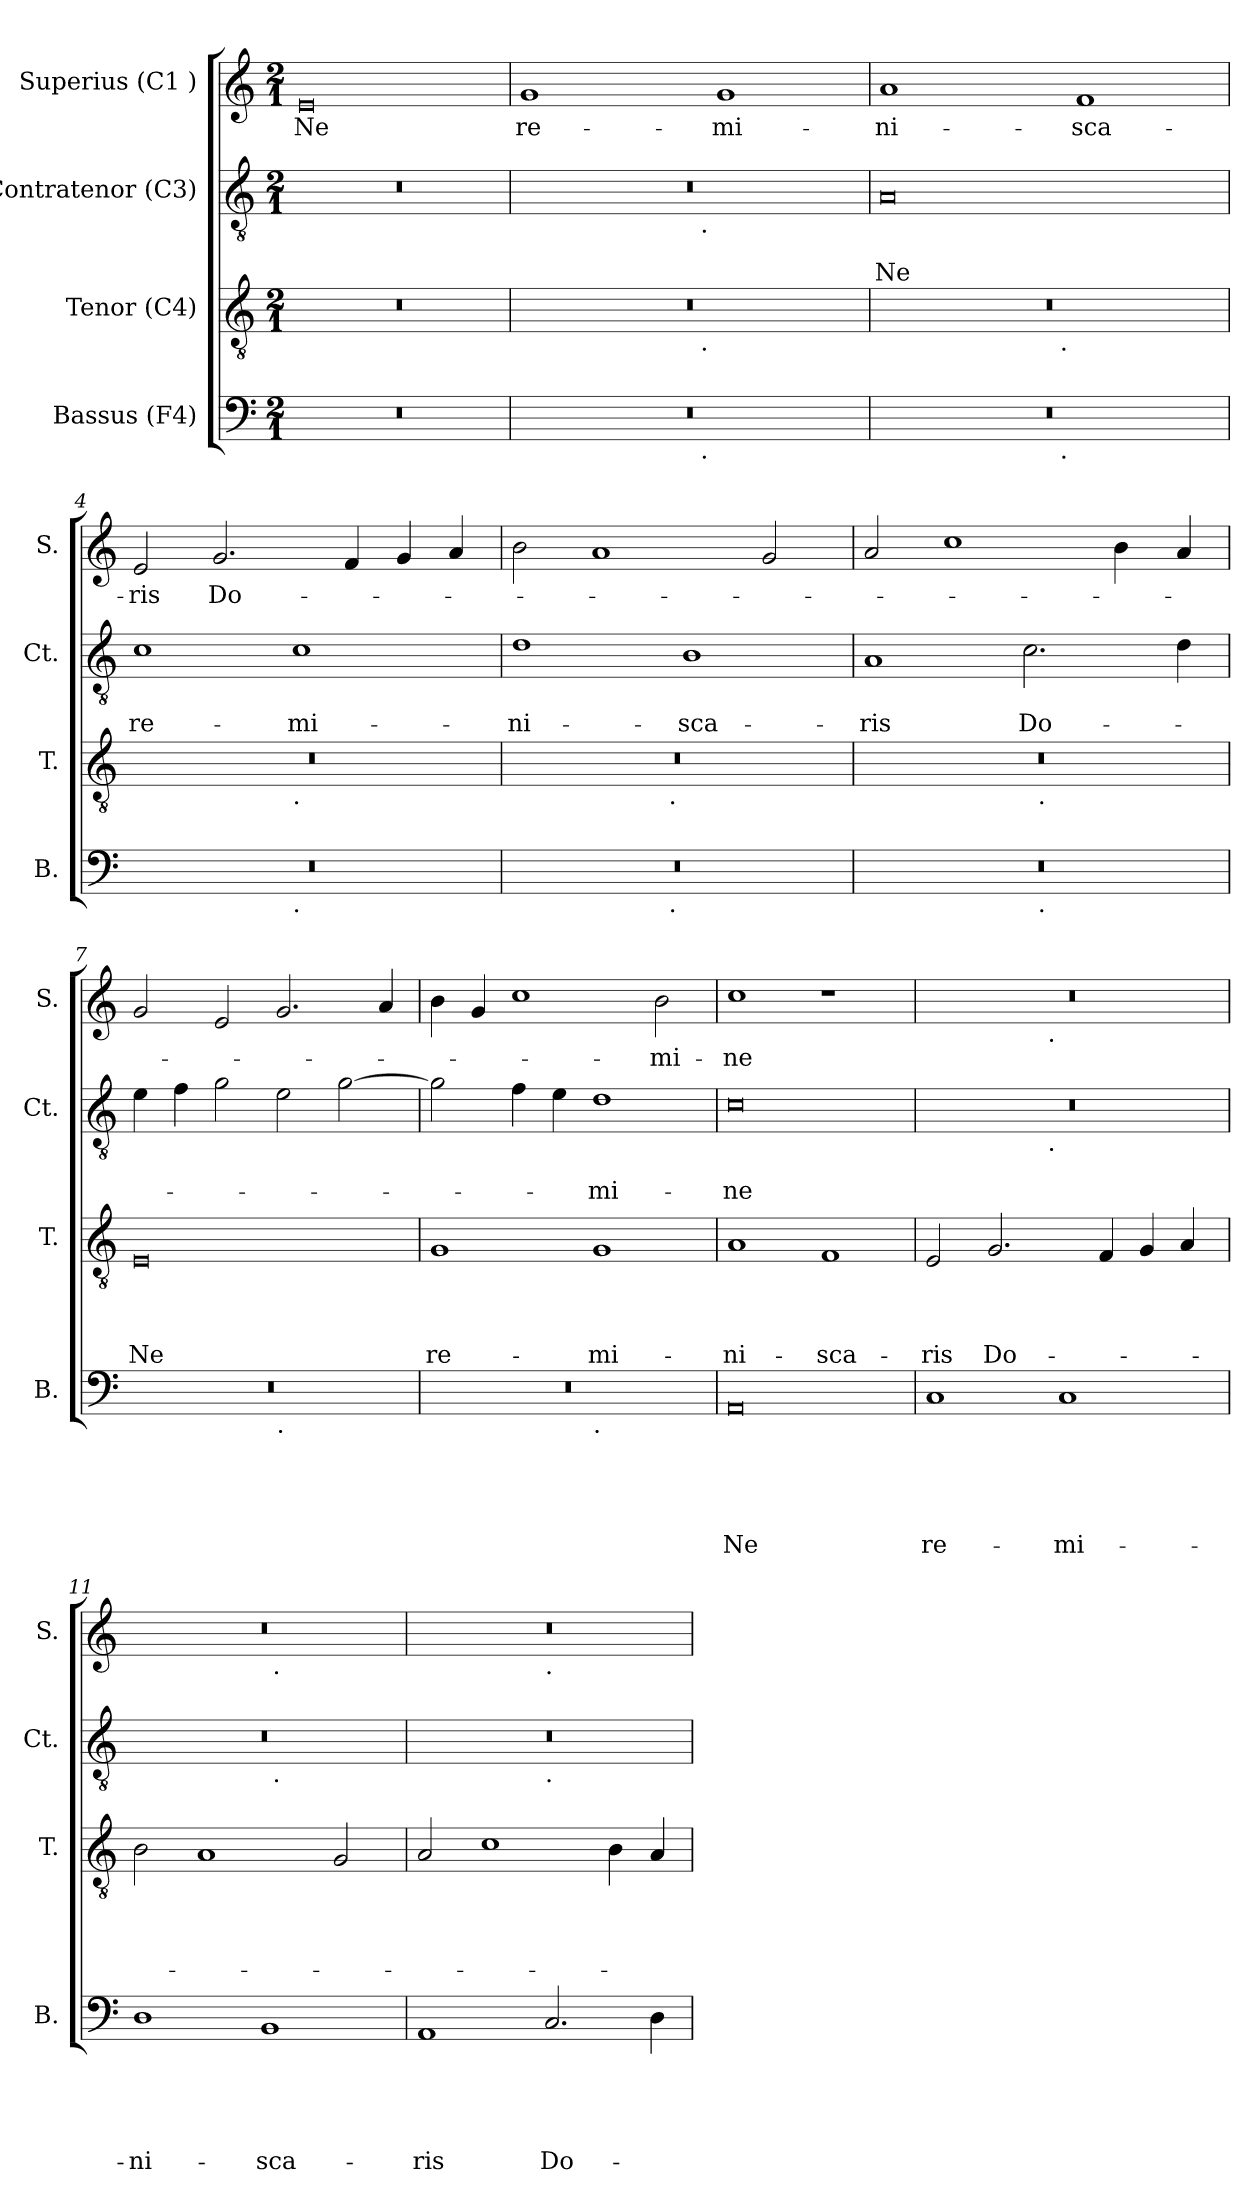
**kern	**text	**text	**text	**text	**text	**kern	**text	**text	**text	**text	**kern	**text	**text	**kern	**text
*part4	*part4	*part4	*part4	*part4	*part4	*part3	*part3	*part3	*part3	*part3	*part2	*part2	*part2	*part1	*part1
*staff4	*staff4	*staff4	*staff4	*staff4	*staff4	*staff3	*staff3	*staff3	*staff3	*staff3	*staff2	*staff2	*staff2	*staff1	*staff1
*I"Bassus (F4)	*	*	*	*	*	*I"Tenor (C4)	*	*	*	*	*I"Contratenor (C3)	*	*	*I"Superius (C1 )	*
*I'B.	*	*	*	*	*	*I'T.	*	*	*	*	*I'Ct.	*	*	*I'S.	*
*clefF4	*	*	*	*	*	*clefGv2	*	*	*	*	*clefGv2	*	*	*clefG2	*
*k[]	*	*	*	*	*	*k[]	*	*	*	*	*k[]	*	*	*k[]	*
*C:	*	*	*	*	*	*C:	*	*	*	*	*C:	*	*	*C:	*
*M2/1	*	*	*	*	*	*M2/1	*	*	*	*	*M2/1	*	*	*M2/1	*
=1	=1	=1	=1	=1	=1	=1	=1	=1	=1	=1	=1	=1	=1	=1	=1
!	!	!	!	!	!	!	!	!	!	!	!	!	!	!	!LO:LY:b
0r	.	.	.	.	.	0r	.	.	.	.	0r	.	.	0e	Ne
=2	=2	=2	=2	=2	=2	=2	=2	=2	=2	=2	=2	=2	=2	=2	=2
!	!	!	!	!	!	!	!	!	!	!	!	!	!	!	!LO:LY:b
*^	*	*	*	*	*	*^	*	*	*	*	*^	*	*	*	*
0r	2ryy	.	.	.	.	.	0r	2ryy	.	.	.	.	0r	2ryy	.	.	1g	re-
.	4...ryy	.	.	.	.	.	.	4...ryy	.	.	.	.	.	4...ryy	.	.	.	.
!	!	!	!	!	!	!	!	!	!	!	!	!	!	!LO:TX:b:t=.	!	!	!	!
!	!	!	!	!	!	!	!	!LO:TX:b:t=.	!	!	!	!	!	!	!	!	!	!
!	!LO:TX:b:t=.	!	!	!	!	!	!	!	!	!	!	!	!	!	!	!	!	!
.	1ryy	.	.	.	.	.	.	1ryy	.	.	.	.	.	1ryy	.	.	.	.
!	!	!	!	!	!	!	!	!	!	!	!	!	!	!	!	!	!	!LO:LY:b
.	.	.	.	.	.	.	.	.	.	.	.	.	.	.	.	.	1g	-mi-
.	32ryy	.	.	.	.	.	.	32ryy	.	.	.	.	.	32ryy	.	.	.	.
=3	=3	=3	=3	=3	=3	=3	=3	=3	=3	=3	=3	=3	=3	=3	=3	=3	=3	=3
!	!	!	!	!	!	!	!	!	!	!	!	!	!	!	!	!LO:LY:b	!	!LO:LY:b
*	*	*	*	*	*	*	*	*	*	*	*	*	*v	*v	*	*	*	*
0r	2ryy	.	.	.	.	.	0r	2ryy	.	.	.	.	0A	.	Ne	1a	-ni-
.	4...ryy	.	.	.	.	.	.	4...ryy	.	.	.	.	.	.	.	.	.
!	!	!	!	!	!	!	!	!LO:TX:b:t=.	!	!	!	!	!	!	!	!	!
!	!LO:TX:b:t=.	!	!	!	!	!	!	!	!	!	!	!	!	!	!	!	!
.	1ryy	.	.	.	.	.	.	1ryy	.	.	.	.	.	.	.	.	.
!	!	!	!	!	!	!	!	!	!	!	!	!	!	!	!	!	!LO:LY:b
.	.	.	.	.	.	.	.	.	.	.	.	.	.	.	.	1f	-sca-
.	32ryy	.	.	.	.	.	.	32ryy	.	.	.	.	.	.	.	.	.
=4	=4	=4	=4	=4	=4	=4	=4	=4	=4	=4	=4	=4	=4	=4	=4	=4	=4
!	!	!	!	!	!	!	!	!	!	!	!	!	!	!	!LO:LY:b	!	!LO:LY:b
0r	1ryy	.	.	.	.	.	0r	1ryy	.	.	.	.	1c	.	re-	2e/	-ris
!	!	!	!	!	!	!	!	!	!	!	!	!	!	!	!	!	!LO:LY:b
.	.	.	.	.	.	.	.	.	.	.	.	.	.	.	.	2.g/	Do-
!	!	!	!	!	!	!	!	!LO:TX:b:t=.	!	!	!	!	!	!	!	!	!
!	!LO:TX:b:t=.	!	!	!	!	!	!	!	!	!	!	!	!	!	!	!	!
!	!	!	!	!	!	!	!	!	!	!	!	!	!	!	!LO:LY:b	!	!
.	1ryy	.	.	.	.	.	.	1ryy	.	.	.	.	1c	.	-mi-	.	.
.	.	.	.	.	.	.	.	.	.	.	.	.	.	.	.	4f/	.
.	.	.	.	.	.	.	.	.	.	.	.	.	.	.	.	4g/	.
.	.	.	.	.	.	.	.	.	.	.	.	.	.	.	.	4a/	.
=5	=5	=5	=5	=5	=5	=5	=5	=5	=5	=5	=5	=5	=5	=5	=5	=5	=5
!	!	!	!	!	!	!	!	!	!	!	!	!	!	!	!LO:LY:b	!	!
0r	2ryy	.	.	.	.	.	0r	2ryy	.	.	.	.	1d	.	-ni-	2b\	.
.	4...ryy	.	.	.	.	.	.	4...ryy	.	.	.	.	.	.	.	1a	.
!	!	!	!	!	!	!	!	!LO:TX:b:t=.	!	!	!	!	!	!	!	!	!
!	!LO:TX:b:t=.	!	!	!	!	!	!	!	!	!	!	!	!	!	!	!	!
.	1ryy	.	.	.	.	.	.	1ryy	.	.	.	.	.	.	.	.	.
!	!	!	!	!	!	!	!	!	!	!	!	!	!	!	!LO:LY:b	!	!
.	.	.	.	.	.	.	.	.	.	.	.	.	1B	.	-sca-	.	.
.	.	.	.	.	.	.	.	.	.	.	.	.	.	.	.	2g/	.
.	32ryy	.	.	.	.	.	.	32ryy	.	.	.	.	.	.	.	.	.
!!LO:LB:g=z
=6	=6	=6	=6	=6	=6	=6	=6	=6	=6	=6	=6	=6	=6	=6	=6	=6	=6
!	!	!	!	!	!	!	!	!	!	!	!	!	!	!	!LO:LY:b	!	!
0r	1ryy	.	.	.	.	.	0r	1ryy	.	.	.	.	1A	.	-ris	2a/	.
.	.	.	.	.	.	.	.	.	.	.	.	.	.	.	.	1cc	.
!	!	!	!	!	!	!	!	!	!	!	!	!	!	!	!LO:LY:b	!	!
.	32ryy	.	.	.	.	.	.	32ryy	.	.	.	.	2.c\	.	Do-	.	.
!	!	!	!	!	!	!	!	!LO:TX:b:t=.	!	!	!	!	!	!	!	!	!
!	!LO:TX:b:t=.	!	!	!	!	!	!	!	!	!	!	!	!	!	!	!	!
.	2ryy	.	.	.	.	.	.	2ryy	.	.	.	.	.	.	.	.	.
.	.	.	.	.	.	.	.	.	.	.	.	.	.	.	.	4b\	.
.	4...ryy	.	.	.	.	.	.	4...ryy	.	.	.	.	.	.	.	.	.
.	.	.	.	.	.	.	.	.	.	.	.	.	4d\	.	.	4a/	.
=7	=7	=7	=7	=7	=7	=7	=7	=7	=7	=7	=7	=7	=7	=7	=7	=7	=7
!	!	!	!	!	!	!	!	!	!	!	!	!LO:LY:b	!	!	!	!	!
*	*	*	*	*	*	*	*v	*v	*	*	*	*	*	*	*	*	*
0r	1ryy	.	.	.	.	.	0E	.	.	.	Ne	4e\	.	.	2g/	.
.	.	.	.	.	.	.	.	.	.	.	.	4f\	.	.	.	.
.	.	.	.	.	.	.	.	.	.	.	.	2g\	.	.	2e/	.
!	!LO:TX:b:t=.	!	!	!	!	!	!	!	!	!	!	!	!	!	!	!
.	1ryy	.	.	.	.	.	.	.	.	.	.	2e\	.	.	2.g/	.
.	.	.	.	.	.	.	.	.	.	.	.	[>2g\	.	.	.	.
.	.	.	.	.	.	.	.	.	.	.	.	.	.	.	4a/	.
=8	=8	=8	=8	=8	=8	=8	=8	=8	=8	=8	=8	=8	=8	=8	=8	=8
!	!	!	!	!	!	!	!	!	!	!	!LO:LY:b	!	!	!	!	!
0r	1ryy	.	.	.	.	.	1G	.	.	.	re-	2g\]	.	.	4b\	.
.	.	.	.	.	.	.	.	.	.	.	.	.	.	.	4g/	.
.	.	.	.	.	.	.	.	.	.	.	.	4f\	.	.	1cc	.
.	.	.	.	.	.	.	.	.	.	.	.	4e\	.	.	.	.
!	!LO:TX:b:t=.	!	!	!	!	!	!	!	!	!	!	!	!	!	!	!
!	!	!	!	!	!	!	!	!	!	!	!LO:LY:b	!	!	!LO:LY:b	!	!
.	1ryy	.	.	.	.	.	1G	.	.	.	-mi-	1d	.	-mi-	.	.
!	!	!	!	!	!	!	!	!	!	!	!	!	!	!	!	!LO:LY:b
.	.	.	.	.	.	.	.	.	.	.	.	.	.	.	2b\	-mi-
=9	=9	=9	=9	=9	=9	=9	=9	=9	=9	=9	=9	=9	=9	=9	=9	=9
!	!	!	!	!	!	!LO:LY:b	!	!	!	!	!LO:LY:b	!	!	!LO:LY:b	!	!LO:LY:b
*v	*v	*	*	*	*	*	*	*	*	*	*	*	*	*	*	*
0AA	.	.	.	.	Ne	1A	.	.	.	-ni-	0c	.	-ne	1cc	-ne
!	!	!	!	!	!	!	!	!	!	!LO:LY:b	!	!	!	!	!
.	.	.	.	.	.	1F	.	.	.	-sca-	.	.	.	1r	.
=10	=10	=10	=10	=10	=10	=10	=10	=10	=10	=10	=10	=10	=10	=10	=10
!	!	!	!	!	!LO:LY:b	!	!	!	!	!LO:LY:b	!	!	!	!	!
*	*	*	*	*	*	*	*	*	*	*	*^	*	*	*^	*
1C	.	.	.	.	re-	2E/	.	.	.	-ris	0r	2ryy	.	.	0r	2ryy	.
!	!	!	!	!	!	!	!	!	!	!LO:LY:b	!	!	!	!	!	!	!
.	.	.	.	.	.	2.G/	.	.	.	Do-	.	4...ryy	.	.	.	4...ryy	.
!	!	!	!	!	!	!	!	!	!	!	!	!	!	!	!	!LO:TX:b:t=.	!
!	!	!	!	!	!	!	!	!	!	!	!	!LO:TX:b:t=.	!	!	!	!	!
.	.	.	.	.	.	.	.	.	.	.	.	1ryy	.	.	.	1ryy	.
!	!	!	!	!	!LO:LY:b	!	!	!	!	!	!	!	!	!	!	!	!
1C	.	.	.	.	-mi-	.	.	.	.	.	.	.	.	.	.	.	.
.	.	.	.	.	.	4F/	.	.	.	.	.	.	.	.	.	.	.
.	.	.	.	.	.	4G/	.	.	.	.	.	.	.	.	.	.	.
.	.	.	.	.	.	4A/	.	.	.	.	.	.	.	.	.	.	.
.	.	.	.	.	.	.	.	.	.	.	.	32ryy	.	.	.	32ryy	.
!!LO:LB:g=z	!!
=11	=11	=11	=11	=11	=11	=11	=11	=11	=11	=11	=11	=11	=11	=11	=11	=11	=11
!	!	!	!	!	!LO:LY:b	!	!	!	!	!	!	!	!	!	!	!	!
1D	.	.	.	.	-ni-	2B\	.	.	.	.	0r	1ryy	.	.	0r	1ryy	.
.	.	.	.	.	.	1A	.	.	.	.	.	.	.	.	.	.	.
!	!	!	!	!	!LO:LY:b	!	!	!	!	!	!	!	!	!	!	!	!
1BB	.	.	.	.	-sca-	.	.	.	.	.	.	32ryy	.	.	.	32ryy	.
!	!	!	!	!	!	!	!	!	!	!	!	!	!	!	!	!LO:TX:b:t=.	!
!	!	!	!	!	!	!	!	!	!	!	!	!LO:TX:b:t=.	!	!	!	!	!
.	.	.	.	.	.	.	.	.	.	.	.	2ryy	.	.	.	2ryy	.
.	.	.	.	.	.	2G/	.	.	.	.	.	.	.	.	.	.	.
.	.	.	.	.	.	.	.	.	.	.	.	4...ryy	.	.	.	4...ryy	.
=12	=12	=12	=12	=12	=12	=12	=12	=12	=12	=12	=12	=12	=12	=12	=12	=12	=12
!	!	!	!	!	!LO:LY:b	!	!	!	!	!	!	!	!	!	!	!	!
1AA	.	.	.	.	-ris	2A/	.	.	.	.	0r	1ryy	.	.	0r	1ryy	.
.	.	.	.	.	.	1c	.	.	.	.	.	.	.	.	.	.	.
!	!	!	!	!	!	!	!	!	!	!	!	!	!	!	!	!LO:TX:b:t=.	!
!	!	!	!	!	!	!	!	!	!	!	!	!LO:TX:b:t=.	!	!	!	!	!
!	!	!	!	!	!LO:LY:b	!	!	!	!	!	!	!	!	!	!	!	!
2.C/	.	.	.	.	Do-	.	.	.	.	.	.	1ryy	.	.	.	1ryy	.
.	.	.	.	.	.	4B\	.	.	.	.	.	.	.	.	.	.	.
4D\	.	.	.	.	.	4A/	.	.	.	.	.	.	.	.	.	.	.
*	*	*	*	*	*	*	*	*	*	*	*v	*v	*	*	*	*	*
*	*	*	*	*	*	*	*	*	*	*	*	*	*	*v	*v	*
=	=	=	=	=	=	=	=	=	=	=	=	=	=	=	=
*-	*-	*-	*-	*-	*-	*-	*-	*-	*-	*-	*-	*-	*-	*-	*-
